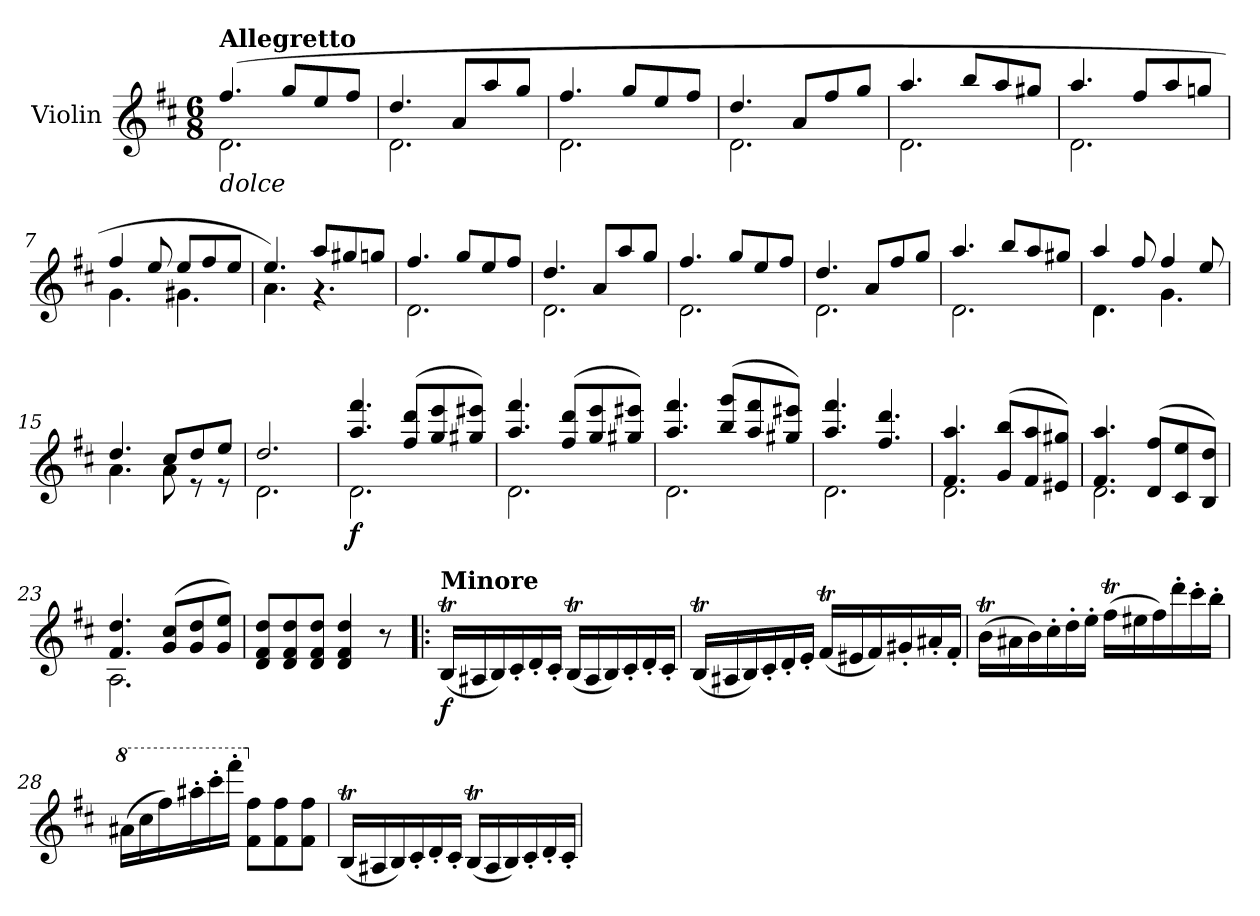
**kern	**dynam
*part1	*part1
*staff1	*staff1
*I"Violin	*
*I'Vln.	*
*clefG2	*
*k[f#c#]	*
*M6/8	*
=1	=1
*^	*
!LO:TX:a:B:t=Allegretto	!	!
!LO:TX:b:i:t=dolce	!	!
(>4.ff#/	2.d\	.
8gg/L	.	.
8ee/	.	.
8ff#/J	.	.
=2	=2	=2
4.dd/	2.d\	.
8a/L	.	.
8aa/	.	.
8gg/J	.	.
=3	=3	=3
4.ff#/	2.d\	.
8gg/L	.	.
8ee/	.	.
8ff#/J	.	.
=4	=4	=4
4.dd/	2.d\	.
8a/L	.	.
8ff#/	.	.
8gg/J	.	.
=5	=5	=5
4.aa/	2.d\	.
8bb/L	.	.
8aa/	.	.
8gg#X/J	.	.
=6	=6	=6
4.aa/	2.d\	.
8ff#/L	.	.
8aa/	.	.
8ggn/J	.	.
=7	=7	=7
4ff#/	4.g\	.
8ee/	.	.
8ee/L	4.g#X\	.
8ff#/	.	.
8ee/J	.	.
=8	=8	=8
4.ee/)	4.a\	.
8aa/L	4.r	.
8gg#X/	.	.
8ggn/J	.	.
!!LO:LB:g=z	!!
=9	=9	=9
4.ff#/	2.d\	.
8gg/L	.	.
8ee/	.	.
8ff#/J	.	.
=10	=10	=10
4.dd/	2.d\	.
8a/L	.	.
8aa/	.	.
8gg/J	.	.
=11	=11	=11
4.ff#/	2.d\	.
8gg/L	.	.
8ee/	.	.
8ff#/J	.	.
=12	=12	=12
4.dd/	2.d\	.
8a/L	.	.
8ff#/	.	.
8gg/J	.	.
=13	=13	=13
4.aa/	2.d\	.
8bb/L	.	.
8aa/	.	.
8gg#X/J	.	.
=14	=14	=14
4aa/	4.d\	.
8ff#/	.	.
4ff#/	4.g\	.
8ee/	.	.
=15	=15	=15
4.dd/	4.a\	.
8cc#/L	8a\	.
8dd/	8r	.
8ee/J	8r	.
=16	=16	=16
2.dd/	2.d\	.
!!LO:LB:g=z	!!
=17	=17	=17
!	!	!LO:DY:b
4.aa/ 4.fff#/	2.d\	f
(<8ff#/ 8ddd/L	.	.
8gg/ 8eee/	.	.
8gg#X/ 8eee#X/J)	.	.
=18	=18	=18
4.aa/ 4.fff#/	2.d\	.
(<8ff#/ 8ddd/L	.	.
8gg/ 8eee/	.	.
8gg#X/ 8eee#X/J)	.	.
=19	=19	=19
4.aa/ 4.fff#/	2.d\	.
(<8bb/ 8ggg/L	.	.
8aa/ 8fff#/	.	.
8gg#X/ 8eee#X/J)	.	.
=20	=20	=20
4.aa/ 4.fff#/	2.d\	.
4.ff#/ 4.ddd/	.	.
=21	=21	=21
4.f#/ 4.aa/	2.d\	.
(<8g/ 8bb/L	.	.
8f#/ 8aa/	.	.
8e#X/ 8gg#X/J)	.	.
=22	=22	=22
4.f#/ 4.aa/	2.d\	.
(<8d/ 8ff#/L	.	.
8c#/ 8ee/	.	.
8B/ 8dd/J)	.	.
=23	=23	=23
4.f#/ 4.dd/	2.A\	.
(<8g/ 8cc#/L	.	.
8g/ 8dd/	.	.
8g/ 8ee/J)	.	.
*v	*v	*
=24	=24
8d/ 8f#/ 8dd/L	.
8d/ 8f#/ 8dd/	.
8d/ 8f#/ 8dd/J	.
4d/ 4f#/ 4dd/	.
8r	.
!!LO:LB:g=z
=25!|:	=25!|:
!LO:TX:a:B:t=Minore	!
!	!LO:DY:b
(<16BT/LL	f
16A#X/	.
16B/)	.
16c#'/	.
16d'/	.
16c#'/JJ	.
(<16BT/LL	.
16A#/	.
16B/)	.
16c#'/	.
16d'/	.
16c#'/JJ	.
=26	=26
(<16BT/LL	.
16A#X/	.
16B/)	.
16c#'/	.
16d'/	.
16e'/JJ	.
(<16f#t/LL	.
16e#X/	.
16f#/)	.
16g#X'/	.
16a#X'/	.
16f#'/JJ	.
=27	=27
(>16bT\LL	.
16a#X\	.
16b\)	.
16cc#'\	.
16dd'\	.
16ee'\JJ	.
(>16ff#t\LL	.
16ee#X\	.
16ff#\)	.
16ddd'\	.
16ccc#'\	.
16bb'\JJ	.
=28	=28
*8va	*
(>16aa#X\LL	.
16ccc#\	.
16fff#\)	.
16aaa#X'\	.
16cccc#'\	.
16ffff#'\JJ	.
*X8va	*
8f#\ 8ff#\L	.
8f#\ 8ff#\	.
8f#\ 8ff#\J	.
!!LO:LB:g=z
=29	=29
(<16BT/LL	.
16A#X/	.
16B/)	.
16c#'/	.
16d'/	.
16c#'/JJ	.
(<16BT/LL	.
16A#/	.
16B/)	.
16c#'/	.
16d'/	.
16c#'/JJ	.
=	=
*-	*-
